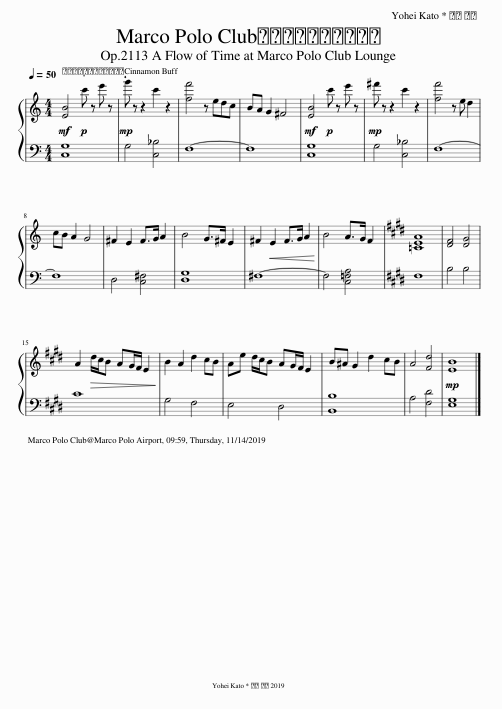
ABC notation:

X:1
%%score { 1 | 2 }
L:1/8
Q:1/4=50
M:4/4
I:linebreak $
K:C
V:1 treble
V:2 bass
V:1
!mf! [EB]4!p! c' z e' z |!mp! g' z z2 c'2 z2 | [ff']4 z edc | BA G2 ^F4 |!mf! [EB]4!p! c' z e' z | %5
!mp! ^f' z z2 c'2 z2 | [ff']4 z e d2 |$ cB A2 G4 | ^F2 E2 F>G A2 | B4 G>^F E2 | %10
 ^F2!<(! E2 F>G A2!<)! | B4 A>G F2 |[K:E] [=CEA]8 | [DF]4 [DG]4 |$ A2!>(! d/c/B AG/F/ E2!>)! | %15
 B2 A2 d2 cB | Ae d/c/B AG/F/ E2 | B^A G2 d2 cB | A4 [Fd]4 |!mp! [EB]8 |] %20
V:2
 [C,G,]8 | G,4 [C,_B,]4 | F,8- | F,8 | [C,G,]8 | %5
 G,4 [C,_B,]4 | F,8- |$ F,8 | D,4 [C,^F,]4 | [D,G,]8 | %10
 ^F,8- | F,4 [C,=F,A,]4 |[K:E] F,8 | B,4 B,4 |$ C8 | %15
 G,4 F,4 | E,4 D,4 | [B,,B,]8 | A,4 [F,D]4 | [E,G,]8 |] %20
